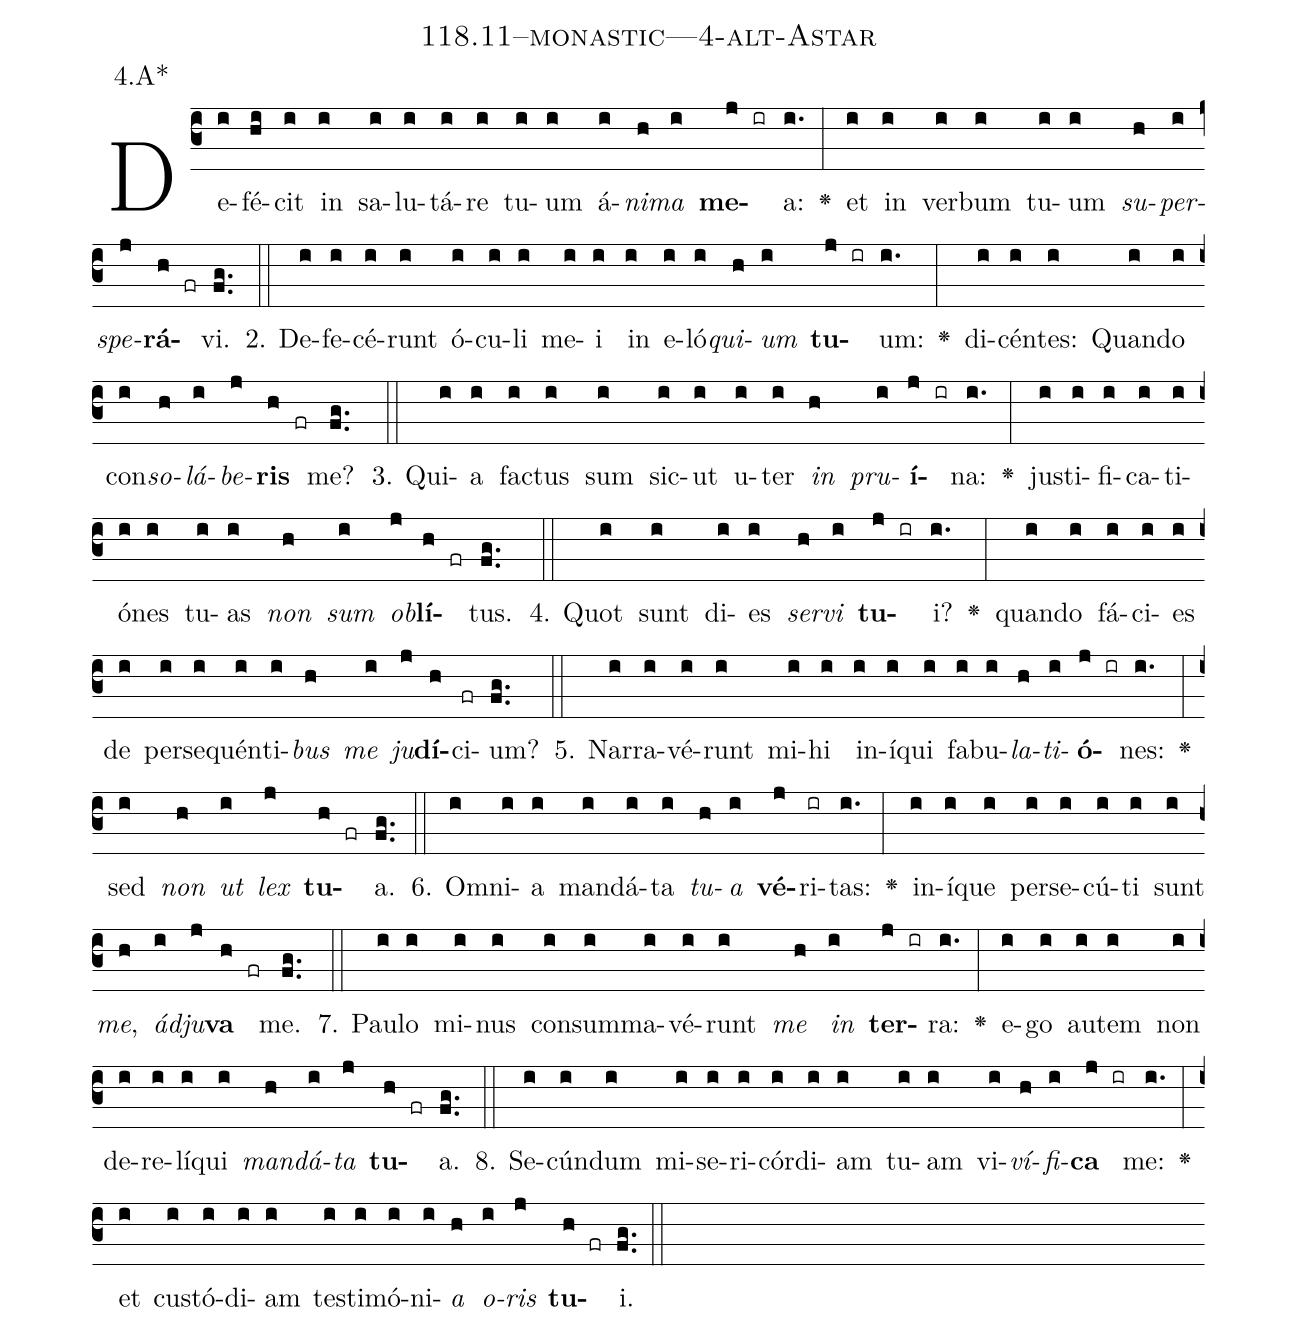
name: 118.11--monastic---4-alt-Astar;
annotation: 4.A*;
%%
(c3)De(i)fé(hi)cit(i) in(i) sa(i)lu(i)tá(i)re(i) tu(i)um(i) á(i)<i>ni</i>(h)<i>ma</i>(i) <b>me</b>(j ir)a:(i.) <v>\greheightstar</v>(:) et(i) in(i) ver(i)bum(i) tu(i)um(i) <i>su</i>(h)<i>per</i>(i)<i>spe</i>(j)<b>rá</b>(h fr)vi.(fg..) (::)
2. De(i)fe(i)cé(i)runt(i) ó(i)cu(i)li(i) me(i)i(i) in(i) e(i)ló(i)<i>qui</i>(h)<i>um</i>(i) <b>tu</b>(j ir)um:(i.) <v>\greheightstar</v>(:) di(i)cén(i)tes:(i) Quan(i)do(i) con(i)<i>so</i>(h)<i>lá</i>(i)<i>be</i>(j)<b>ris</b>(h fr) me?(fg..) (::)
3. Qui(i)a(i) fac(i)tus(i) sum(i) sic(i)ut(i) u(i)ter(i) <i>in</i>(h) <i>pru</i>(i)<b>í</b>(j ir)na:(i.) <v>\greheightstar</v>(:) jus(i)ti(i)fi(i)ca(i)ti(i)ó(i)nes(i) tu(i)as(i) <i>non</i>(h) <i>sum</i>(i) <i>ob</i>(j)<b>lí</b>(h fr)tus.(fg..) (::)
4. Quot(i) sunt(i) di(i)es(i) <i>ser</i>(h)<i>vi</i>(i) <b>tu</b>(j ir)i?(i.) <v>\greheightstar</v>(:) quan(i)do(i) fá(i)ci(i)es(i) de(i) per(i)se(i)quén(i)ti(i)<i>bus</i>(h) <i>me</i>(i) <i>ju</i>(j)<b>dí</b>(h)ci(fr)um?(fg..) (::)
5. Nar(i)ra(i)vé(i)runt(i) mi(i)hi(i) in(i)í(i)qui(i) fa(i)bu(i)<i>la</i>(h)<i>ti</i>(i)<b>ó</b>(j ir)nes:(i.) <v>\greheightstar</v>(:) sed(i) <i>non</i>(h) <i>ut</i>(i) <i>lex</i>(j) <b>tu</b>(h fr)a.(fg..) (::)
6. Om(i)ni(i)a(i) man(i)dá(i)ta(i) <i>tu</i>(h)<i>a</i>(i) <b>vé</b>(j)ri(ir)tas:(i.) <v>\greheightstar</v>(:) in(i)í(i)que(i) per(i)se(i)cú(i)ti(i) sunt(i) <i>me</i>,(h) <i>ád</i>(i)<i>ju</i>(j)<b>va</b>(h fr) me.(fg..) (::)
7. Pau(i)lo(i) mi(i)nus(i) con(i)sum(i)ma(i)vé(i)runt(i) <i>me</i>(h) <i>in</i>(i) <b>ter</b>(j ir)ra:(i.) <v>\greheightstar</v>(:) e(i)go(i) au(i)tem(i) non(i) de(i)re(i)lí(i)qui(i) <i>man</i>(h)<i>dá</i>(i)<i>ta</i>(j) <b>tu</b>(h fr)a.(fg..) (::)
8. Se(i)cún(i)dum(i) mi(i)se(i)ri(i)cór(i)di(i)am(i) tu(i)am(i) vi(i)<i>ví</i>(h)<i>fi</i>(i)<b>ca</b>(j ir) me:(i.) <v>\greheightstar</v>(:) et(i) cus(i)tó(i)di(i)am(i) tes(i)ti(i)mó(i)ni(i)<i>a</i>(h) <i>o</i>(i)<i>ris</i>(j) <b>tu</b>(h fr)i.(fg..) (::)
